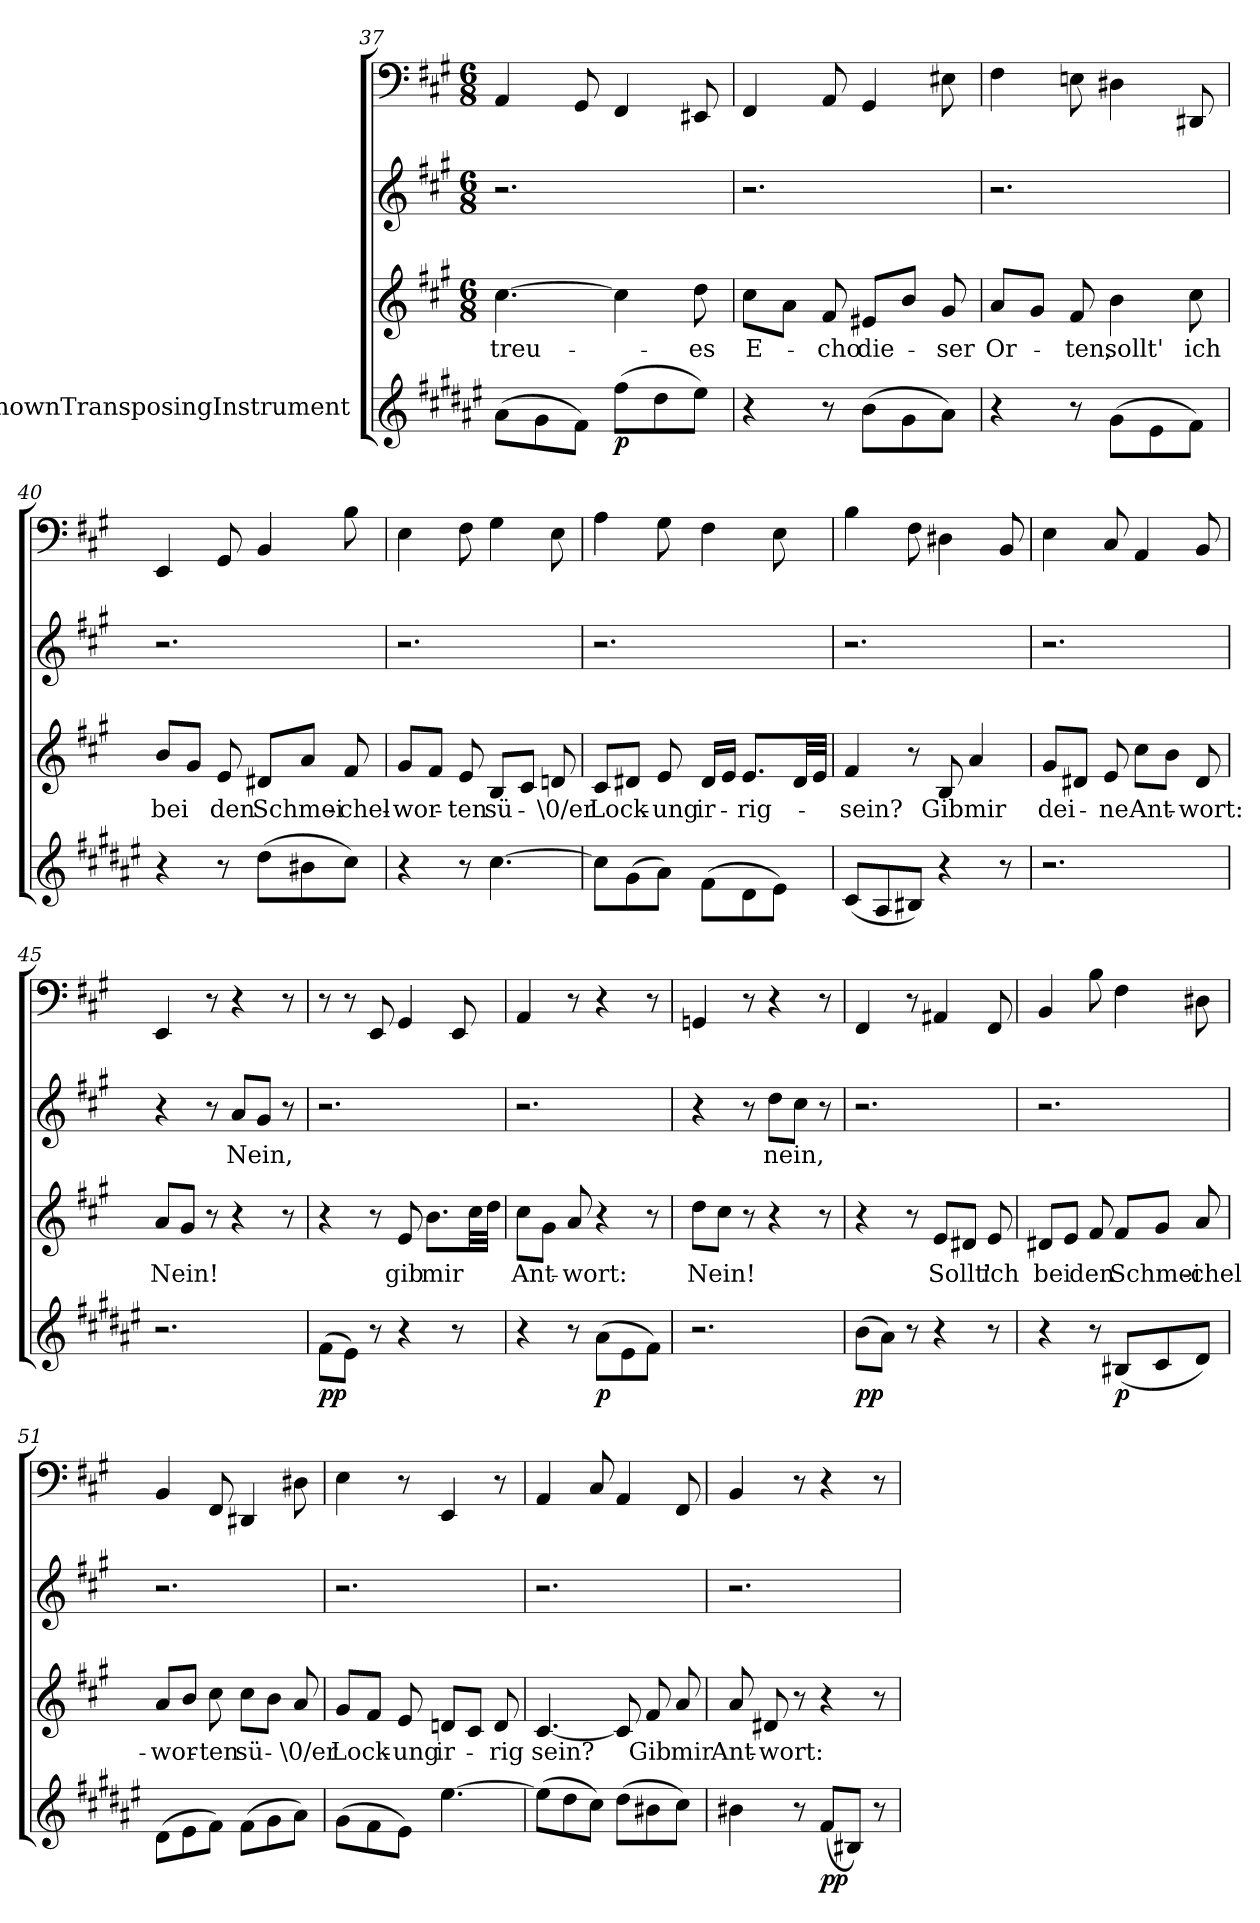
**kern	**dynam	**kern	**text	**kern	**text	**kern
*part4	*part4	*part3	*part3	*part2	*part2	*part1
*staff4	*staff4	*staff3	*staff3	*staff2	*staff2	*staff1
*I"UnknownTransposingInstrument	*	*	*	*	*	*
*clefG2	*	*clefG2	*	*clefG2	*	*clefF4
*ITrd-2c-3	*	*	*	*	*	*
*k[f#c#g#]	*	*k[f#c#g#]	*	*k[f#c#g#]	*	*k[f#c#g#]
*	*	*M6/8	*	*M6/8	*	*M6/8
=37	=37	=37	=37	=37	=37	=37
(8cc#"\L	.	[4.cc#"\	treu-	2.r	.	4AA"/
8b"\	.	.	.	.	.	.
8a"\J)	.	.	.	.	.	8GG#"/
(8aa"\L	p	4cc#"\]	.	.	.	4FF#"/
8ff#"\	.	.	.	.	.	.
8gg#"\J)	.	8dd"\	-es	.	.	8EE#X"/
=38	=38	=38	=38	=38	=38	=38
4r	.	8cc#"\L	E-	2.r	.	4FF#"/
.	.	8a"\J	.	.	.	.
8r	.	8f#"/	-cho	.	.	8AA"/
(8dd"\L	.	8e#X"/L	die-	.	.	4GG#"/
8b"\	.	8b"/J	.	.	.	.
8cc#"\J)	.	8g#"/	-ser	.	.	8E#X"\
=39	=39	=39	=39	=39	=39	=39
4r	.	8a"/L	Or-	2.r	.	4F#"\
.	.	8g#"/J	.	.	.	.
8r	.	8f#"/	-ten,	.	.	8En"\
(8b"\L	.	4b"\	sollt'	.	.	4D#X"\
8g#"\	.	.	.	.	.	.
8a"\J)	.	8cc#"\	ich	.	.	8DD#X"/
=40	=40	=40	=40	=40	=40	=40
4r	.	8b"/L	bei	2.r	.	4EE"/
.	.	8g#"/J	.	.	.	.
8r	.	8e"/	den	.	.	8GG#"/
(8ff#"\L	.	8d#X"/L	Schmei-	.	.	4BB"/
8dd#X"\	.	8a"/J	.	.	.	.
8ee"\J)	.	8f#"/	-chel-	.	.	8B"\
=41	=41	=41	=41	=41	=41	=41
4r	.	8g#"/L	-wor-	2.r	.	4E"\
.	.	8f#"/J	.	.	.	.
8r	.	8e"/	-ten	.	.	8F#"\
[4.ee"\	.	8B"/L	sü-	.	.	4G#"\
.	.	8c#"/J	.	.	.	.
.	.	8dn"/	-\0/er	.	.	8E"\
=42	=42	=42	=42	=42	=42	=42
8ee"\L]	.	8c#"/L	Lock-	2.r	.	4A"\
(8b"\	.	8d#X"/J	.	.	.	.
8cc#"\J)	.	8e"/	-ung	.	.	8G#"\
(8a"\L	.	16d#"/LL	ir-	.	.	4F#"\
.	.	16e"/JJ	.	.	.	.
8f#"\	.	8.e"/L	-rig-	.	.	.
8g#"\J)	.	.	.	.	.	8E"\
.	.	32d#"/LL	.	.	.	.
.	.	32e"/JJJ	.	.	.	.
=43	=43	=43	=43	=43	=43	=43
(8e"/L	.	4f#"/	-sein?	2.r	.	4B"\
8c#"/	.	.	.	.	.	.
8d#X"/J)	.	8r	.	.	.	8F#"\
4r	.	8B"/	Gib	.	.	4D#X"\
.	.	4a"/	mir	.	.	.
8r	.	.	.	.	.	8BB"/
=44	=44	=44	=44	=44	=44	=44
2.r	.	8g#"/L	dei-	2.r	.	4E"\
.	.	8d#X"/J	.	.	.	.
.	.	8e"/	-ne	.	.	8C#"/
.	.	8cc#"\L	Ant-	.	.	4AA"/
.	.	8b"\J	.	.	.	.
.	.	8d#"/	-wort:	.	.	8BB"/
=45	=45	=45	=45	=45	=45	=45
2.r	.	8a"/L	Nein!	4r	.	4EE"/
.	.	8g#"/J	.	.	.	.
.	.	8r	.	8r	.	8r
.	.	4r	.	8a"/L	Nein,	4r
.	.	.	.	8g#"/J	.	.
.	.	8r	.	8r	.	8r
=46	=46	=46	=46	=46	=46	=46
(8a"\L	pp	4r	.	2.r	.	8r
8g#"\J)	.	.	.	.	.	8r
8r	.	8r	.	.	.	8EE"/
4r	.	8e"/	gib	.	.	4GG#"/
.	.	8.b"\L	mir	.	.	.
8r	.	.	.	.	.	8EE"/
.	.	32cc#"\LL	.	.	.	.
.	.	32dd"\JJJ	.	.	.	.
=47	=47	=47	=47	=47	=47	=47
4r	.	8cc#"\L	Ant-	2.r	.	4AA"/
.	.	8g#"\J	.	.	.	.
8r	.	8a"/	-wort:	.	.	8r
(8cc#"\L	p	4r	.	.	.	4r
8g#"\	.	.	.	.	.	.
8a"\J)	.	8r	.	.	.	8r
=48	=48	=48	=48	=48	=48	=48
2.r	.	8dd"\L	Nein!	4r	.	4GGn"/
.	.	8cc#"\J	.	.	.	.
.	.	8r	.	8r	.	8r
.	.	4r	.	8dd"\L	nein,	4r
.	.	.	.	8cc#"\J	.	.
.	.	8r	.	8r	.	8r
=49	=49	=49	=49	=49	=49	=49
(8dd"\L	pp	4r	.	2.r	.	4FF#"/
8cc#"\J)	.	.	.	.	.	.
8r	.	8r	.	.	.	8r
4r	.	8e"/L	Sollt'	.	.	4AA#X"/
.	.	8d#X"/J	.	.	.	.
8r	.	8e"/	ich	.	.	8FF#"/
=50	=50	=50	=50	=50	=50	=50
4r	.	8d#X"/L	bei	2.r	.	4BB"/
.	.	8e"/J	.	.	.	.
8r	.	8f#"/	den	.	.	8B"\
(8d#X"/L	p	8f#"/L	Schmei-	.	.	4F#"\
8e"/	.	8g#"/J	.	.	.	.
8f#"/J)	.	8a"/	-chel-	.	.	8D#X"\
=51	=51	=51	=51	=51	=51	=51
(8f#"\L	.	8a"/L	-wor-	2.r	.	4BB"/
8g#"\	.	8b"/J	.	.	.	.
8a"\J)	.	8cc#"\	-ten	.	.	8FF#"/
(8a"\L	.	8cc#"\L	sü-	.	.	4DD#X"/
8b"\	.	8b"\J	.	.	.	.
8cc#"\J)	.	8a"/	-\0/er	.	.	8D#X"\
=52	=52	=52	=52	=52	=52	=52
(8b"\L	.	8g#"/L	Lock-	2.r	.	4E"\
8a"\	.	8f#"/J	.	.	.	.
8g#"\J)	.	8e"/	-ung	.	.	8r
[4.gg#"\	.	8dn"/L	ir-	.	.	4EE"/
.	.	8c#"/J	.	.	.	.
.	.	8d"/	-rig	.	.	8r
=53	=53	=53	=53	=53	=53	=53
(8gg#"\L]	.	[4.c#"/	sein?	2.r	.	4AA"/
8ff#"\	.	.	.	.	.	.
8ee"\J)	.	.	.	.	.	8C#"/
(8ff#"\L	.	8c#"/]	.	.	.	4AA"/
8dd#X"\	.	8f#"/	Gib	.	.	.
8ee"\J)	.	8a"/	mir	.	.	8FF#"/
=54	=54	=54	=54	=54	=54	=54
4dd#X"\	.	8a"/	Ant-	2.r	.	4BB"/
.	.	8d#X"/	-wort:	.	.	.
8r	.	8r	.	.	.	8r
(8a"/L	pp	4r	.	.	.	4r
8d#X"/J)	.	.	.	.	.	.
8r	.	8r	.	.	.	8r
=	=	=	=	=	=	=
*-	*-	*-	*-	*-	*-	*-
